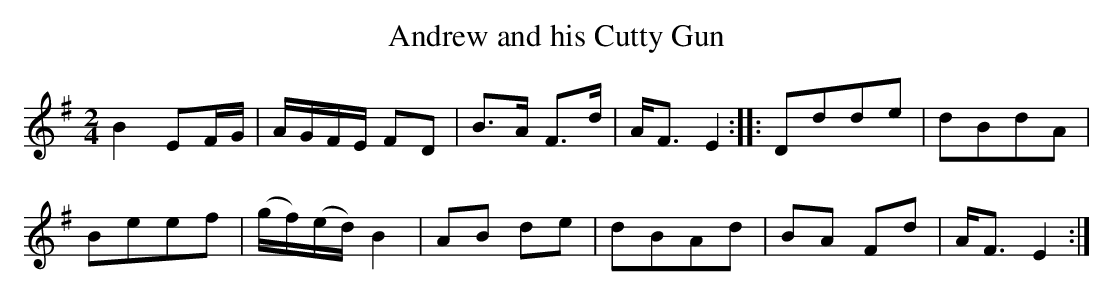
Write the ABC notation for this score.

X:1
T:Andrew and his Cutty Gun
M:2/4
K:Em
B4 E2FG| AGFE F2D2| B3A F3d| AF3 E4 ::\
D2d2d2e2| d2B2d2A2|
B2e2e2f2| (gf)(ed) B4| \
A2B2 d2e2| d2B2A2d2| B2A2 F2d2| AF3 E4:|
